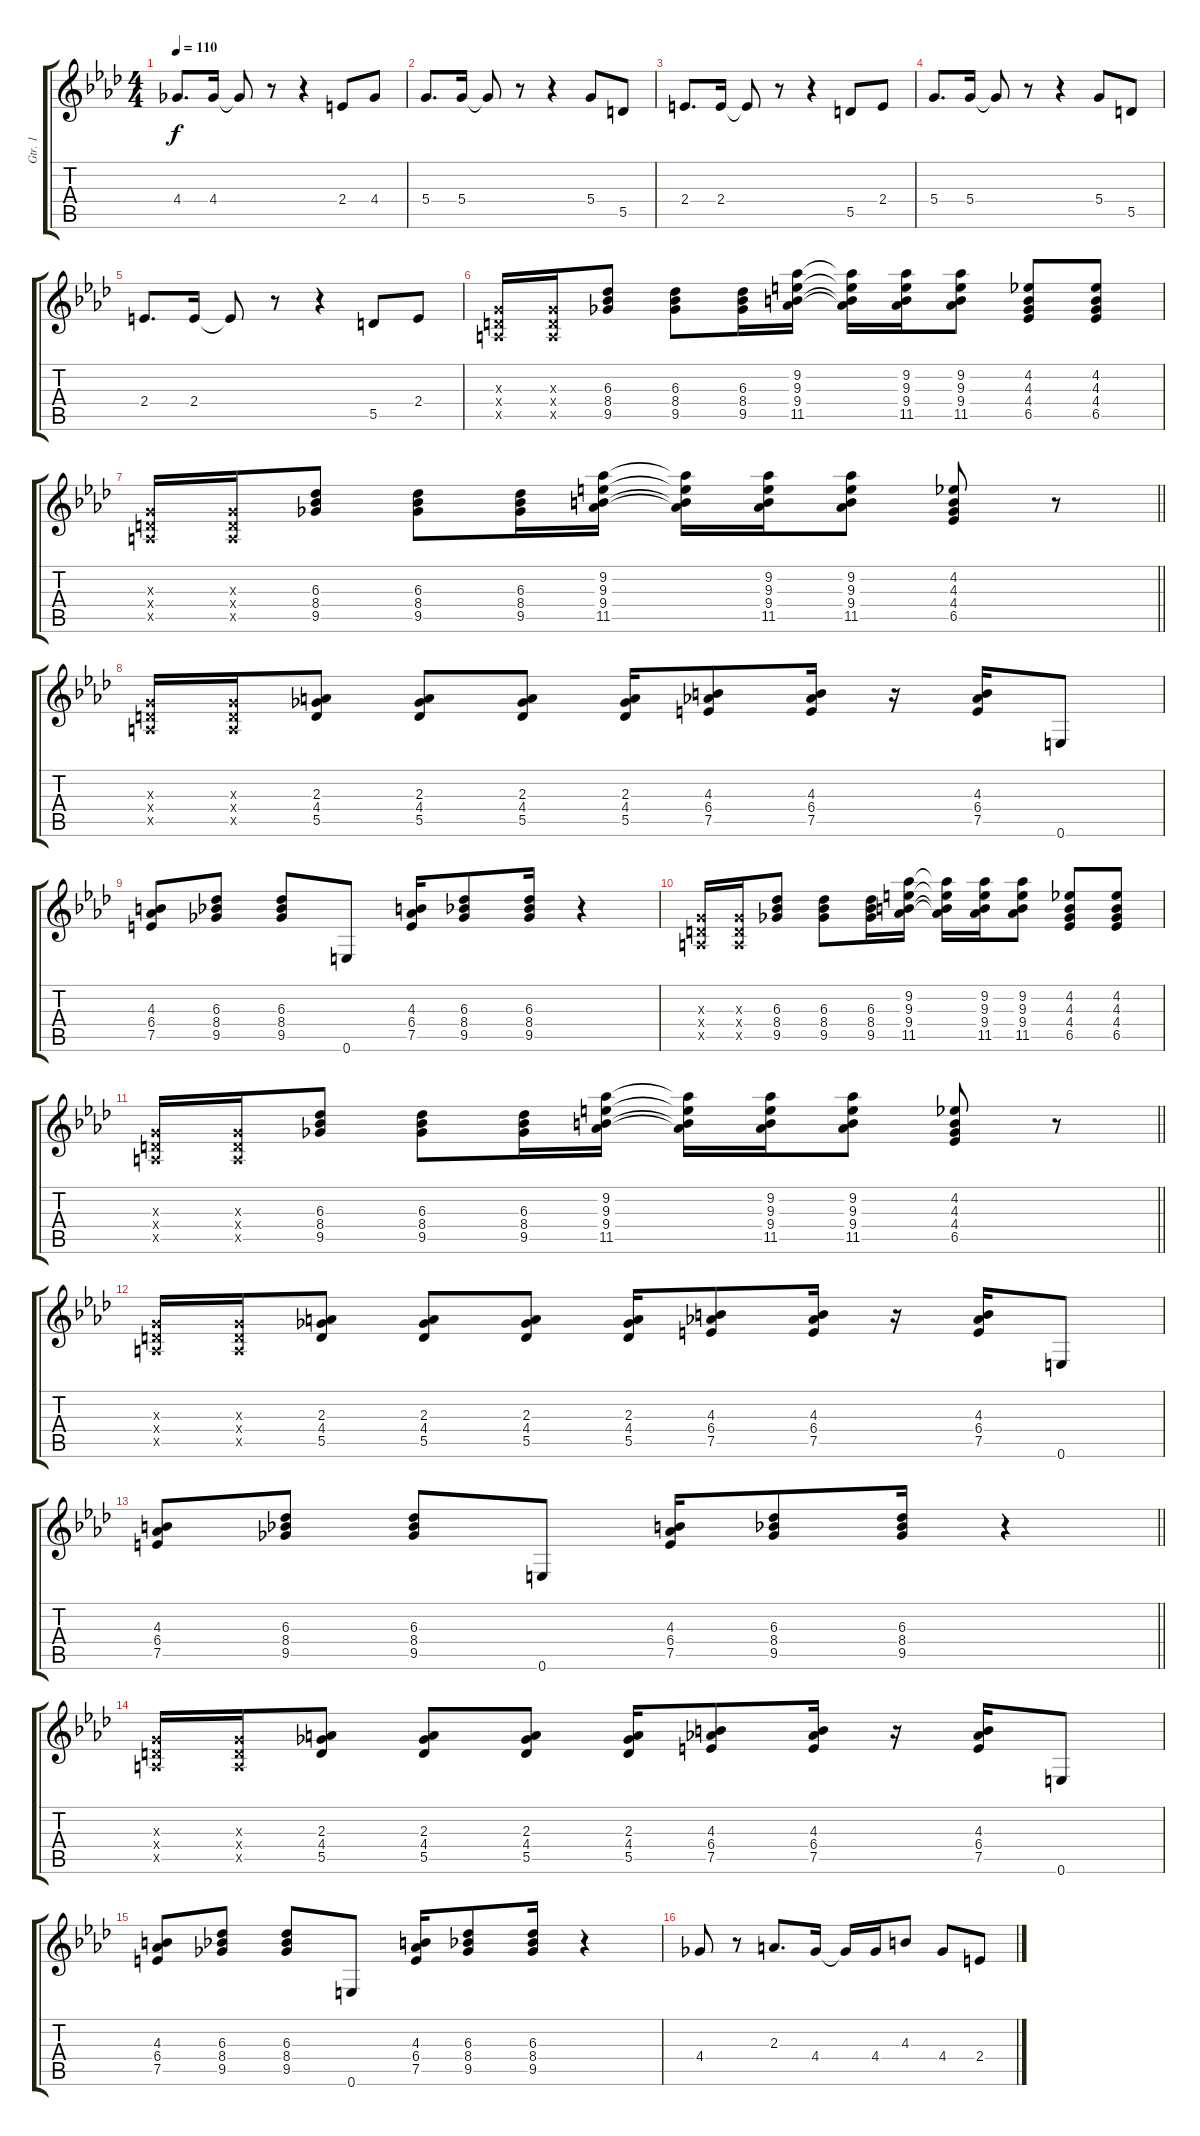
\track ("Gtr. 1" "Gtr. 1") {instrument distortionguitar}
\staff {score tabs}
\tuning (E4 B3 G3 D3 A2 E2) {hide}
\ts (4 4)
\tempo 110
\clef g2
\ks ab
4.4.8{d dy f} 4.4.16 4.4{t}.8 r.8 r.4 2.4.8 4.4.8 |
5.4.8{d} 5.4.16 5.4{t}.8 r.8 r.4 5.4.8 5.5.8 |
2.4.8{d} 2.4.16 2.4{t}.8 r.8 r.4 5.5.8 2.4.8 |
5.4.8{d} 5.4.16 5.4{t}.8 r.8 r.4 5.4.8 5.5.8 |
2.4.8{d} 2.4.16 2.4{t}.8 r.8 r.4 5.5.8 2.4.8 |
(0.3{x} 0.4{x} 0.5{x}).16 (0.3{x} 0.4{x} 0.5{x}).16 (6.3 8.4 9.5).8 (6.3 8.4 9.5).8 (6.3 8.4 9.5).16 (9.2 9.3 9.4 11.5).16 (9.2{t} 9.3{t} 9.4{t} 11.5{t}).16 (9.2 9.3 9.4 11.5).16 (9.2 9.3 9.4 11.5).8 (4.2 4.3 4.4 6.5).8 (4.2 4.3 4.4 6.5).8 |
\barLineRight lightlight
(0.3{x} 0.4{x} 0.5{x}).16 (0.3{x} 0.4{x} 0.5{x}).16 (6.3 8.4 9.5).8 (6.3 8.4 9.5).8 (6.3 8.4 9.5).16 (9.2 9.3 9.4 11.5).16 (9.2{t} 9.3{t} 9.4{t} 11.5{t}).16 (9.2 9.3 9.4 11.5).16 (9.2 9.3 9.4 11.5).8 (4.2 4.3 4.4 6.5).8 r.8 |
(0.3{x} 0.4{x} 0.5{x}).16 (0.3{x} 0.4{x} 0.5{x}).16 (2.3 4.4 5.5).8 (2.3 4.4 5.5).8 (2.3 4.4 5.5).8 (2.3 4.4 5.5).16 (4.3 6.4 7.5).8 (4.3 6.4 7.5).16 r.16 (4.3 6.4 7.5).16 0.6.8 |
(4.3 6.4 7.5).8 (6.3 8.4 9.5).8 (6.3 8.4 9.5).8 0.6.8 (4.3 6.4 7.5).16 (6.3 8.4 9.5).8 (6.3 8.4 9.5).16 r.4 |
(0.3{x} 0.4{x} 0.5{x}).16 (0.3{x} 0.4{x} 0.5{x}).16 (6.3 8.4 9.5).8 (6.3 8.4 9.5).8 (6.3 8.4 9.5).16 (9.2 9.3 9.4 11.5).16 (9.2{t} 9.3{t} 9.4{t} 11.5{t}).16 (9.2 9.3 9.4 11.5).16 (9.2 9.3 9.4 11.5).8 (4.2 4.3 4.4 6.5).8 (4.2 4.3 4.4 6.5).8 |
\barLineRight lightlight
(0.3{x} 0.4{x} 0.5{x}).16 (0.3{x} 0.4{x} 0.5{x}).16 (6.3 8.4 9.5).8 (6.3 8.4 9.5).8 (6.3 8.4 9.5).16 (9.2 9.3 9.4 11.5).16 (9.2{t} 9.3{t} 9.4{t} 11.5{t}).16 (9.2 9.3 9.4 11.5).16 (9.2 9.3 9.4 11.5).8 (4.2 4.3 4.4 6.5).8 r.8 |
(0.3{x} 0.4{x} 0.5{x}).16 (0.3{x} 0.4{x} 0.5{x}).16 (2.3 4.4 5.5).8 (2.3 4.4 5.5).8 (2.3 4.4 5.5).8 (2.3 4.4 5.5).16 (4.3 6.4 7.5).8 (4.3 6.4 7.5).16 r.16 (4.3 6.4 7.5).16 0.6.8 |
\barLineRight lightlight
(4.3 6.4 7.5).8 (6.3 8.4 9.5).8 (6.3 8.4 9.5).8 0.6.8 (4.3 6.4 7.5).16 (6.3 8.4 9.5).8 (6.3 8.4 9.5).16 r.4 |
(0.3{x} 0.4{x} 0.5{x}).16 (0.3{x} 0.4{x} 0.5{x}).16 (2.3 4.4 5.5).8 (2.3 4.4 5.5).8 (2.3 4.4 5.5).8 (2.3 4.4 5.5).16 (4.3 6.4 7.5).8 (4.3 6.4 7.5).16 r.16 (4.3 6.4 7.5).16 0.6.8 |
(4.3 6.4 7.5).8 (6.3 8.4 9.5).8 (6.3 8.4 9.5).8 0.6.8 (4.3 6.4 7.5).16 (6.3 8.4 9.5).8 (6.3 8.4 9.5).16 r.4 |
4.4.8 r.8 2.3.8{d} 4.4.16 4.4{t}.16 4.4.16 4.3.8 4.4.8 2.4.8
